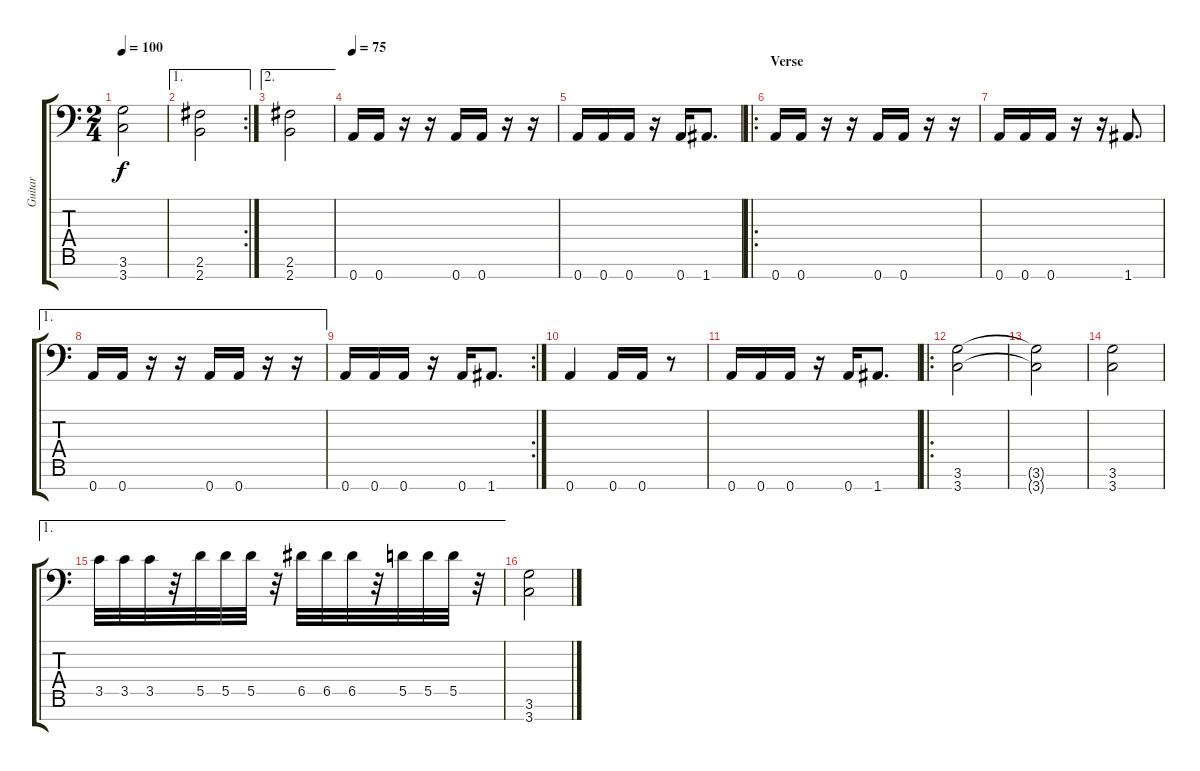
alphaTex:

\track ("Guitar" "Guitar") {instrument distortionguitar}
\staff {score tabs}
\tuning (E4 B3 G3 D3 A2 E2 A1) {hide}
\ts (2 4)
\tempo 100
\clef f4
\ks c
(3.6 3.7).2{dy f} |
\ae 1
\rc 2
(2.6 2.7).2 |
\ae 2
(2.6 2.7).2 |
\tempo 75
0.7.16{instrument distortionguitar} 0.7.16 r.16 r.16 0.7.16 0.7.16 r.16 r.16 |
0.7.16 0.7.16 0.7.16 r.16 0.7.16 1.7.8{d} |
\ro
\section ("" "Verse")
0.7.16 0.7.16 r.16 r.16 0.7.16 0.7.16 r.16 r.16 |
0.7.16 0.7.16 0.7.16 r.16 r.16 1.7.8{d} |
\ae 1
0.7.16 0.7.16 r.16 r.16 0.7.16 0.7.16 r.16 r.16 |
\rc 2
0.7.16 0.7.16 0.7.16 r.16 0.7.16 1.7.8{d} |
0.7.4 0.7.16 0.7.16 r.8 |
0.7.16 0.7.16 0.7.16 r.16 0.7.16 1.7.8{d} |
\ro
(3.6 3.7).2 |
(3.6{t} 3.7{t}).2 |
(3.6 3.7).2 |
\ae 1
3.5.32 3.5.32 3.5.32 r.32 5.5.32 5.5.32 5.5.32 r.32 6.5.32 6.5.32 6.5.32 r.32 5.5.32 5.5.32 5.5.32 r.32 |
(3.6 3.7).2
